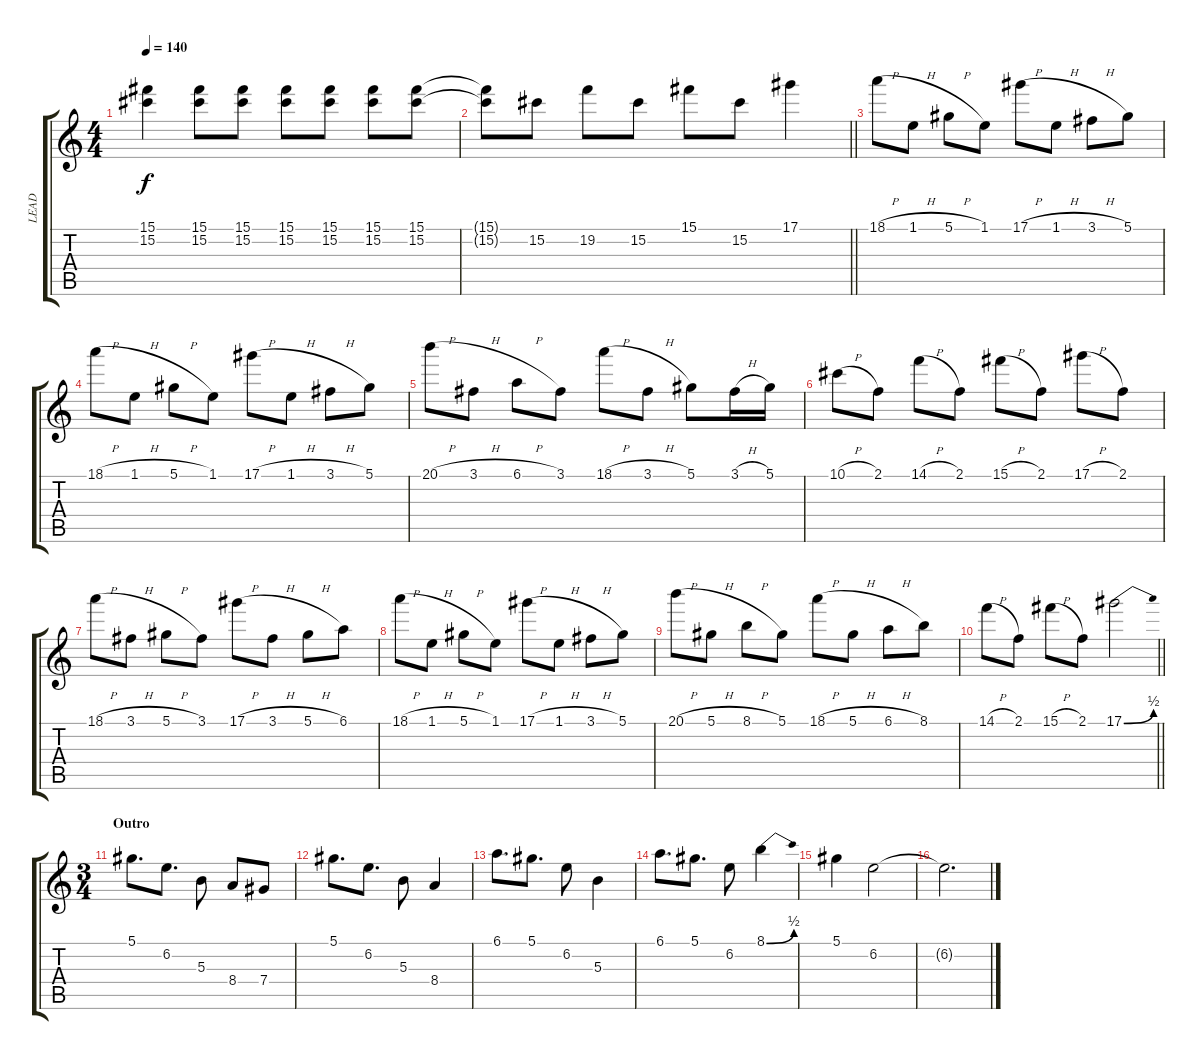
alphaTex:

\track ("LEAD" "LEAD") {instrument overdrivenguitar}
\staff {score tabs}
\tuning (Eb4 Bb3 Gb3 Db3 Ab2 Db2) {hide}
\ts (4 4)
\tempo 140
\clef g2
\ks c
(15.1 15.2).4{dy f} (15.1 15.2).8 (15.1 15.2).8 (15.1 15.2).8 (15.1 15.2).8 (15.1 15.2).8 (15.1 15.2).8 |
\barLineRight lightlight
(15.1{t} 15.2{t}).8 15.2.8 19.2.8 15.2.8 15.1.8 15.2.8 17.1.4 |
\section ("" "")
18.1{h}.8 1.1{h}.8 5.1{h}.8 1.1.8 17.1{h}.8 1.1{h}.8 3.1{h}.8 5.1.8 |
18.1{h}.8 1.1{h}.8 5.1{h}.8 1.1.8 17.1{h}.8 1.1{h}.8 3.1{h}.8 5.1.8 |
20.1{h}.8 3.1{h}.8 6.1{h}.8 3.1.8 18.1{h}.8 3.1{h}.8 5.1.8 3.1{h}.16 5.1.16 |
10.1{h}.8 2.1.8 14.1{h}.8 2.1.8 15.1{h}.8 2.1.8 17.1{h}.8 2.1.8 |
18.1{h}.8 3.1{h}.8 5.1{h}.8 3.1.8 17.1{h}.8 3.1{h}.8 5.1{h}.8 6.1.8 |
18.1{h}.8 1.1{h}.8 5.1{h}.8 1.1.8 17.1{h}.8 1.1{h}.8 3.1{h}.8 5.1.8 |
20.1{h}.8 5.1{h}.8 8.1{h}.8 5.1.8 18.1{h}.8 5.1{h}.8 6.1{h}.8 8.1.8 |
\barLineRight lightlight
14.1{h}.8 2.1.8 15.1{h}.8 2.1.8 17.1{be (bend 0 0 60 2)}.2 |
\ts (3 4)
\section ("" "Outro")
5.1.8{d} 6.2.8{d} 5.3.8 8.4.8 7.4.8 |
5.1.8{d} 6.2.8{d} 5.3.8 8.4.4 |
6.1.8{d} 5.1.8{d} 6.2.8 5.3.4 |
6.1.8{d} 5.1.8{d} 6.2.8 8.1{be (bend 0 0 60 2)}.4 |
5.1.4 6.2.2 |
6.2{t}.2{d}
